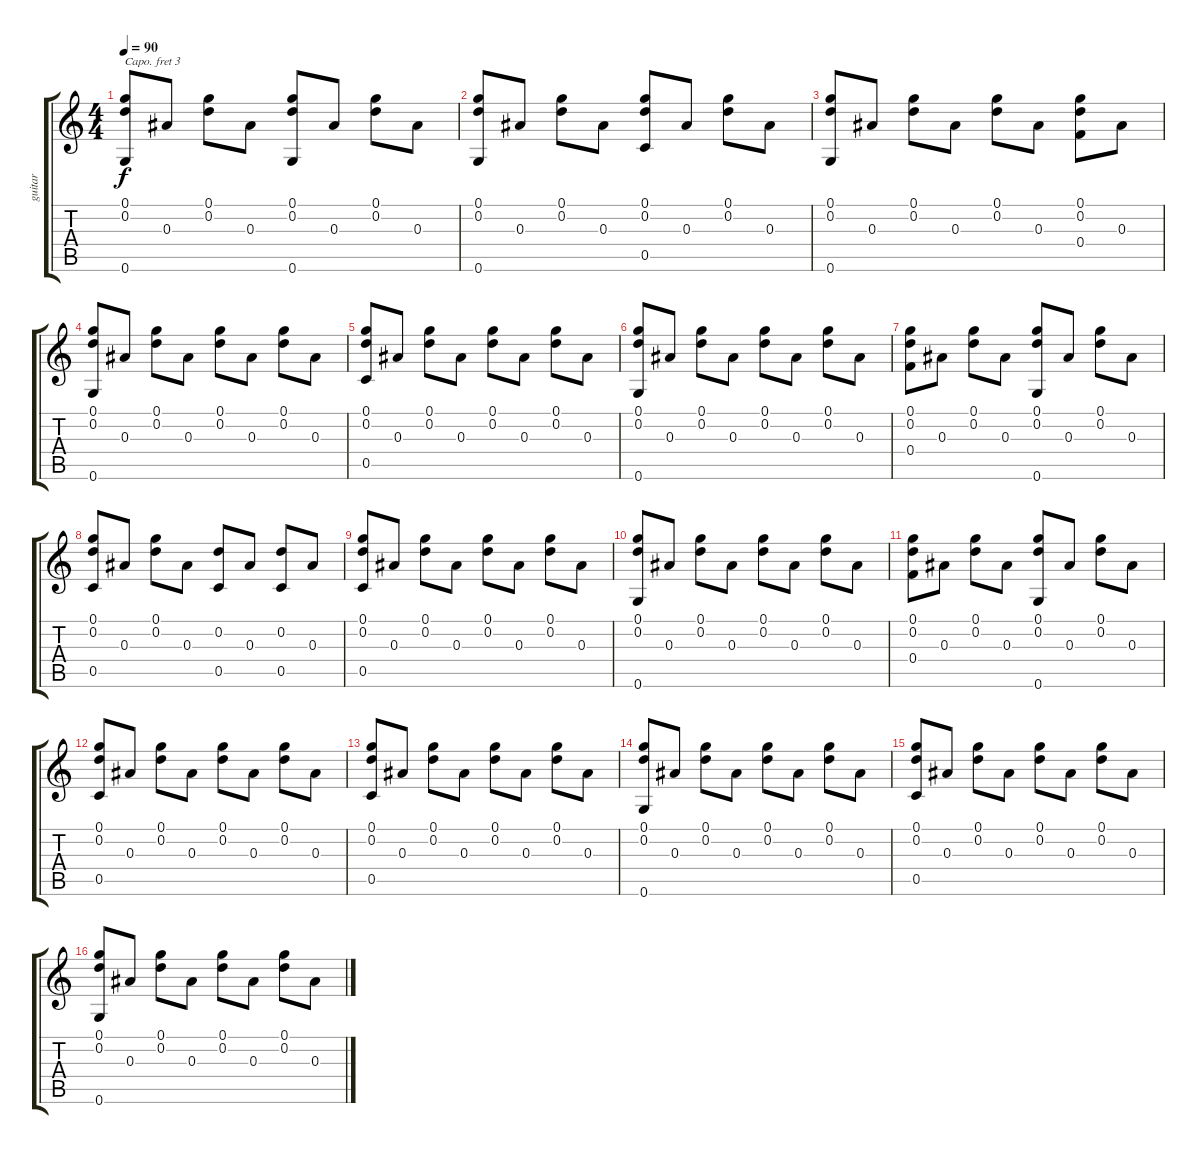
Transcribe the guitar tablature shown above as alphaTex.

\track ("guitar" "guitar") {instrument acousticguitarsteel}
\staff {score tabs}
\capo 3
\tuning (E4 B3 G3 D3 A2 E2) {hide}
\ts (4 4)
\tempo 90
\clef g2
\ks c
(0.1 0.2 0.6).8{dy f} 0.3.8 (0.1 0.2).8 0.3.8 (0.1 0.2 0.6).8 0.3.8 (0.1 0.2).8 0.3.8 |
(0.1 0.2 0.6).8 0.3.8 (0.1 0.2).8 0.3.8 (0.1 0.2 0.5).8 0.3.8 (0.1 0.2).8 0.3.8 |
(0.1 0.2 0.6).8 0.3.8 (0.1 0.2).8 0.3.8 (0.1 0.2).8 0.3.8 (0.1 0.2 0.4).8 0.3.8 |
(0.1 0.2 0.6).8 0.3.8 (0.1 0.2).8 0.3.8 (0.1 0.2).8 0.3.8 (0.1 0.2).8 0.3.8 |
(0.1 0.2 0.5).8 0.3.8 (0.1 0.2).8 0.3.8 (0.1 0.2).8 0.3.8 (0.1 0.2).8 0.3.8 |
(0.1 0.2 0.6).8 0.3.8 (0.1 0.2).8 0.3.8 (0.1 0.2).8 0.3.8 (0.1 0.2).8 0.3.8 |
(0.1 0.2 0.4).8 0.3.8 (0.1 0.2).8 0.3.8 (0.1 0.2 0.6).8 0.3.8 (0.1 0.2).8 0.3.8 |
(0.1 0.2 0.5).8 0.3.8 (0.1 0.2).8 0.3.8 (0.2 0.5).8 0.3.8 (0.2 0.5).8 0.3.8 |
(0.1 0.2 0.5).8 0.3.8 (0.1 0.2).8 0.3.8 (0.1 0.2).8 0.3.8 (0.1 0.2).8 0.3.8 |
(0.1 0.2 0.6).8 0.3.8 (0.1 0.2).8 0.3.8 (0.1 0.2).8 0.3.8 (0.1 0.2).8 0.3.8 |
(0.1 0.2 0.4).8 0.3.8 (0.1 0.2).8 0.3.8 (0.1 0.2 0.6).8 0.3.8 (0.1 0.2).8 0.3.8 |
(0.1 0.2 0.5).8 0.3.8 (0.1 0.2).8 0.3.8 (0.1 0.2).8 0.3.8 (0.1 0.2).8 0.3.8 |
(0.1 0.2 0.5).8 0.3.8 (0.1 0.2).8 0.3.8 (0.1 0.2).8 0.3.8 (0.1 0.2).8 0.3.8 |
(0.1 0.2 0.6).8 0.3.8 (0.1 0.2).8 0.3.8 (0.1 0.2).8 0.3.8 (0.1 0.2).8 0.3.8 |
(0.1 0.2 0.5).8 0.3.8 (0.1 0.2).8 0.3.8 (0.1 0.2).8 0.3.8 (0.1 0.2).8 0.3.8 |
(0.1 0.2 0.6).8 0.3.8 (0.1 0.2).8 0.3.8 (0.1 0.2).8 0.3.8 (0.1 0.2).8 0.3.8
